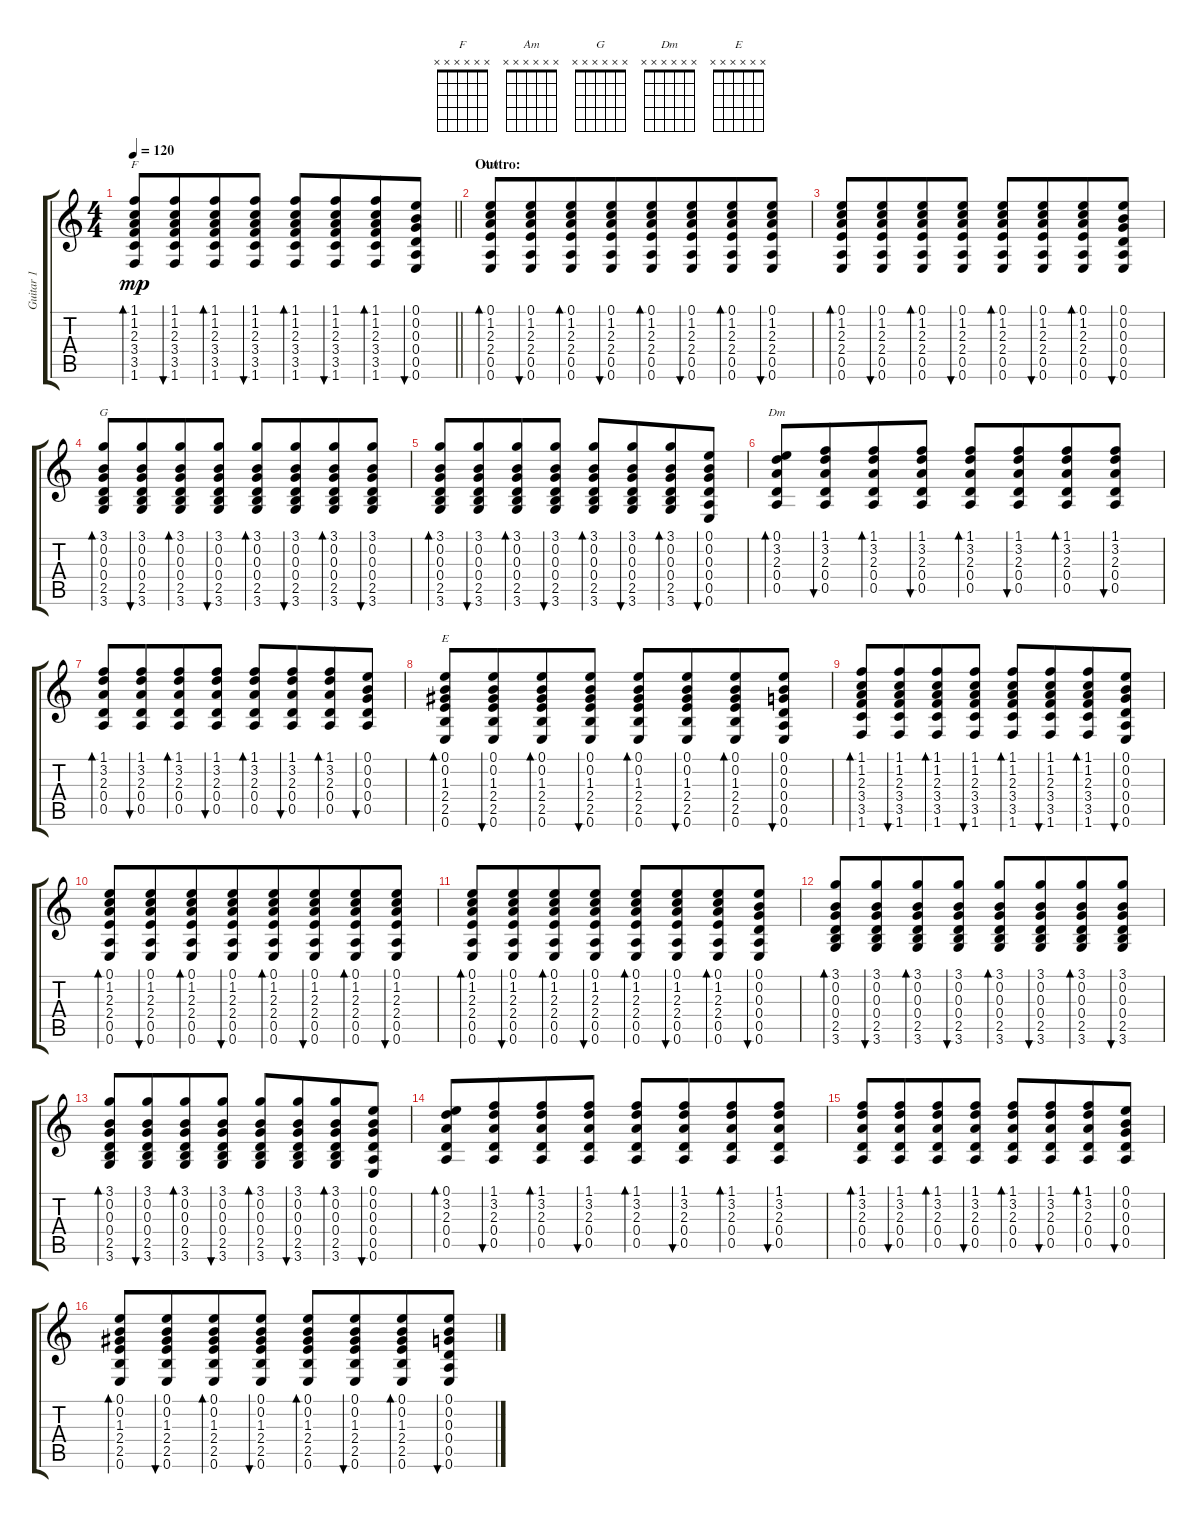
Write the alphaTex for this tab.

\track ("Guitar 1" "Guitar 1") {instrument electricguitarclean}
\staff {score tabs}
\tuning (E4 B3 G3 D3 A2 E2) {hide}
\chord ("F" x x x x x x)
\chord ("Am" x x x x x x)
\chord ("G" x x x x x x)
\chord ("Dm" x x x x x x)
\chord ("E" x x x x x x)
\ts (4 4)
\tempo 120
\clef g2
\barLineRight lightlight
\ks c
(1.1 1.2 2.3 3.4 3.5 1.6).8{bd 30 ch "F" dy mp} (1.1 1.2 2.3 3.4 3.5 1.6).8{bu 30 beam merge} (1.1 1.2 2.3 3.4 3.5 1.6).8{bd 30} (1.1 1.2 2.3 3.4 3.5 1.6).8{bu 30} (1.1 1.2 2.3 3.4 3.5 1.6).8{bd 30} (1.1 1.2 2.3 3.4 3.5 1.6).8{bu 30 beam merge} (1.1 1.2 2.3 3.4 3.5 1.6).8{bd 30} (0.1 0.2 0.3 0.4 0.5 0.6).8{bu 30} |
\section ("" "Outtro:")
(0.1 1.2 2.3 2.4 0.5 0.6).8{bd 30 ch "Am"} (0.1 1.2 2.3 2.4 0.5 0.6).8{bu 30 beam merge} (0.1 1.2 2.3 2.4 0.5 0.6).8{bd 30} (0.1 1.2 2.3 2.4 0.5 0.6).8{bu 30 beam merge} (0.1 1.2 2.3 2.4 0.5 0.6).8{bd 30} (0.1 1.2 2.3 2.4 0.5 0.6).8{bu 30 beam merge} (0.1 1.2 2.3 2.4 0.5 0.6).8{bd 30} (0.1 1.2 2.3 2.4 0.5 0.6).8{bu 30} |
(0.1 1.2 2.3 2.4 0.5 0.6).8{bd 30} (0.1 1.2 2.3 2.4 0.5 0.6).8{bu 30 beam merge} (0.1 1.2 2.3 2.4 0.5 0.6).8{bd 30} (0.1 1.2 2.3 2.4 0.5 0.6).8{bu 30} (0.1 1.2 2.3 2.4 0.5 0.6).8{bd 30} (0.1 1.2 2.3 2.4 0.5 0.6).8{bu 30 beam merge} (0.1 1.2 2.3 2.4 0.5 0.6).8{bd 30} (0.1 0.2 0.3 0.4 0.5 0.6).8{bu 30} |
(3.1 0.2 0.3 0.4 2.5 3.6).8{bd 30 ch "G"} (3.1 0.2 0.3 0.4 2.5 3.6).8{bu 30 beam merge} (3.1 0.2 0.3 0.4 2.5 3.6).8{bd 30} (3.1 0.2 0.3 0.4 2.5 3.6).8{bu 30} (3.1 0.2 0.3 0.4 2.5 3.6).8{bd 30} (3.1 0.2 0.3 0.4 2.5 3.6).8{bu 30 beam merge} (3.1 0.2 0.3 0.4 2.5 3.6).8{bd 30} (3.1 0.2 0.3 0.4 2.5 3.6).8{bu 30} |
(3.1 0.2 0.3 0.4 2.5 3.6).8{bd 30} (3.1 0.2 0.3 0.4 2.5 3.6).8{bu 30 beam merge} (3.1 0.2 0.3 0.4 2.5 3.6).8{bd 30} (3.1 0.2 0.3 0.4 2.5 3.6).8{bu 30} (3.1 0.2 0.3 0.4 2.5 3.6).8{bd 30} (3.1 0.2 0.3 0.4 2.5 3.6).8{bu 30 beam merge} (3.1 0.2 0.3 0.4 2.5 3.6).8{bd 30} (0.1 0.2 0.3 0.4 0.5 0.6).8{bu 30} |
(0.1 3.2 2.3 0.4 0.5).8{bd 30 ch "Dm"} (1.1 3.2 2.3 0.4 0.5).8{bu 30 beam merge} (1.1 3.2 2.3 0.4 0.5).8{bd 30} (1.1 3.2 2.3 0.4 0.5).8{bu 30} (1.1 3.2 2.3 0.4 0.5).8{bd 30} (1.1 3.2 2.3 0.4 0.5).8{bu 30 beam merge} (1.1 3.2 2.3 0.4 0.5).8{bd 30} (1.1 3.2 2.3 0.4 0.5).8{bu 30} |
(1.1 3.2 2.3 0.4 0.5).8{bd 30} (1.1 3.2 2.3 0.4 0.5).8{bu 30 beam merge} (1.1 3.2 2.3 0.4 0.5).8{bd 30} (1.1 3.2 2.3 0.4 0.5).8{bu 30} (1.1 3.2 2.3 0.4 0.5).8{bd 30} (1.1 3.2 2.3 0.4 0.5).8{bu 30 beam merge} (1.1 3.2 2.3 0.4 0.5).8{bd 30} (0.1 0.2 0.3 0.4 0.5).8{bu 30} |
(0.1 0.2 1.3 2.4 2.5 0.6).8{bd 30 ch "E"} (0.1 0.2 1.3 2.4 2.5 0.6).8{bu 30 beam merge} (0.1 0.2 1.3 2.4 2.5 0.6).8{bd 30} (0.1 0.2 1.3 2.4 2.5 0.6).8{bu 30} (0.1 0.2 1.3 2.4 2.5 0.6).8{bd 30} (0.1 0.2 1.3 2.4 2.5 0.6).8{bu 30 beam merge} (0.1 0.2 1.3 2.4 2.5 0.6).8{bd 30} (0.1 0.2 0.3 0.4 0.5 0.6).8{bu 30} |
(1.1 1.2 2.3 3.4 3.5 1.6).8{bd 30} (1.1 1.2 2.3 3.4 3.5 1.6).8{bu 30 beam merge} (1.1 1.2 2.3 3.4 3.5 1.6).8{bd 30} (1.1 1.2 2.3 3.4 3.5 1.6).8{bu 30} (1.1 1.2 2.3 3.4 3.5 1.6).8{bd 30} (1.1 1.2 2.3 3.4 3.5 1.6).8{bu 30 beam merge} (1.1 1.2 2.3 3.4 3.5 1.6).8{bd 30} (0.1 0.2 0.3 0.4 0.5 0.6).8{bu 30} |
(0.1 1.2 2.3 2.4 0.5 0.6).8{bd 30} (0.1 1.2 2.3 2.4 0.5 0.6).8{bu 30 beam merge} (0.1 1.2 2.3 2.4 0.5 0.6).8{bd 30} (0.1 1.2 2.3 2.4 0.5 0.6).8{bu 30 beam merge} (0.1 1.2 2.3 2.4 0.5 0.6).8{bd 30} (0.1 1.2 2.3 2.4 0.5 0.6).8{bu 30 beam merge} (0.1 1.2 2.3 2.4 0.5 0.6).8{bd 30} (0.1 1.2 2.3 2.4 0.5 0.6).8{bu 30} |
(0.1 1.2 2.3 2.4 0.5 0.6).8{bd 30} (0.1 1.2 2.3 2.4 0.5 0.6).8{bu 30 beam merge} (0.1 1.2 2.3 2.4 0.5 0.6).8{bd 30} (0.1 1.2 2.3 2.4 0.5 0.6).8{bu 30} (0.1 1.2 2.3 2.4 0.5 0.6).8{bd 30} (0.1 1.2 2.3 2.4 0.5 0.6).8{bu 30 beam merge} (0.1 1.2 2.3 2.4 0.5 0.6).8{bd 30} (0.1 0.2 0.3 0.4 0.5 0.6).8{bu 30} |
(3.1 0.2 0.3 0.4 2.5 3.6).8{bd 30} (3.1 0.2 0.3 0.4 2.5 3.6).8{bu 30 beam merge} (3.1 0.2 0.3 0.4 2.5 3.6).8{bd 30} (3.1 0.2 0.3 0.4 2.5 3.6).8{bu 30} (3.1 0.2 0.3 0.4 2.5 3.6).8{bd 30} (3.1 0.2 0.3 0.4 2.5 3.6).8{bu 30 beam merge} (3.1 0.2 0.3 0.4 2.5 3.6).8{bd 30} (3.1 0.2 0.3 0.4 2.5 3.6).8{bu 30} |
(3.1 0.2 0.3 0.4 2.5 3.6).8{bd 30} (3.1 0.2 0.3 0.4 2.5 3.6).8{bu 30 beam merge} (3.1 0.2 0.3 0.4 2.5 3.6).8{bd 30} (3.1 0.2 0.3 0.4 2.5 3.6).8{bu 30} (3.1 0.2 0.3 0.4 2.5 3.6).8{bd 30} (3.1 0.2 0.3 0.4 2.5 3.6).8{bu 30 beam merge} (3.1 0.2 0.3 0.4 2.5 3.6).8{bd 30} (0.1 0.2 0.3 0.4 0.5 0.6).8{bu 30} |
(0.1 3.2 2.3 0.4 0.5).8{bd 30} (1.1 3.2 2.3 0.4 0.5).8{bu 30 beam merge} (1.1 3.2 2.3 0.4 0.5).8{bd 30} (1.1 3.2 2.3 0.4 0.5).8{bu 30} (1.1 3.2 2.3 0.4 0.5).8{bd 30} (1.1 3.2 2.3 0.4 0.5).8{bu 30 beam merge} (1.1 3.2 2.3 0.4 0.5).8{bd 30} (1.1 3.2 2.3 0.4 0.5).8{bu 30} |
(1.1 3.2 2.3 0.4 0.5).8{bd 30} (1.1 3.2 2.3 0.4 0.5).8{bu 30 beam merge} (1.1 3.2 2.3 0.4 0.5).8{bd 30} (1.1 3.2 2.3 0.4 0.5).8{bu 30} (1.1 3.2 2.3 0.4 0.5).8{bd 30} (1.1 3.2 2.3 0.4 0.5).8{bu 30 beam merge} (1.1 3.2 2.3 0.4 0.5).8{bd 30} (0.1 0.2 0.3 0.4 0.5).8{bu 30} |
(0.1 0.2 1.3 2.4 2.5 0.6).8{bd 30} (0.1 0.2 1.3 2.4 2.5 0.6).8{bu 30 beam merge} (0.1 0.2 1.3 2.4 2.5 0.6).8{bd 30} (0.1 0.2 1.3 2.4 2.5 0.6).8{bu 30} (0.1 0.2 1.3 2.4 2.5 0.6).8{bd 30} (0.1 0.2 1.3 2.4 2.5 0.6).8{bu 30 beam merge} (0.1 0.2 1.3 2.4 2.5 0.6).8{bd 30} (0.1 0.2 0.3 0.4 0.5 0.6).8{bu 30}
